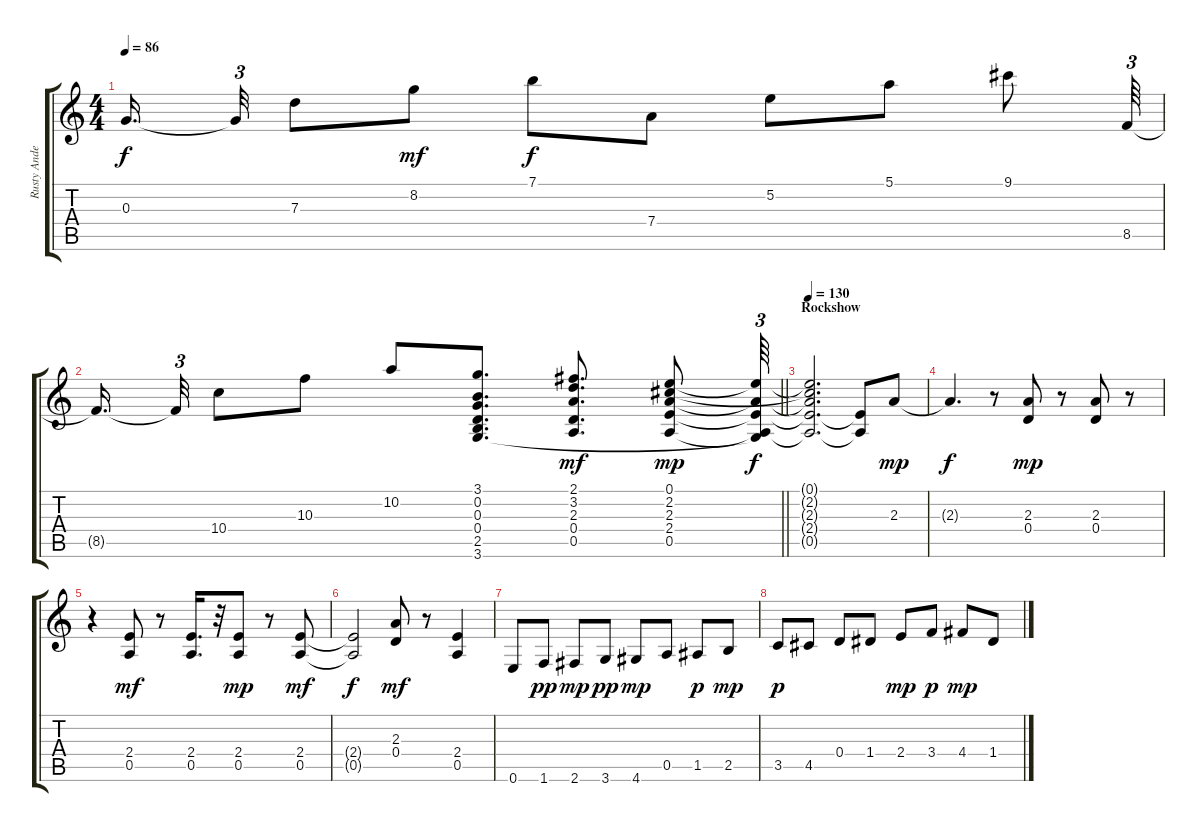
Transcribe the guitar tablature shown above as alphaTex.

\track ("Rusty Anderson" "Rusty Ande") {instrument acousticguitarsteel}
\staff {score tabs}
\tuning (E4 B3 G3 D3 A2 E2) {hide}
\ts (4 4)
\tempo 86
\clef g2
\ks c
0.3{t}.16{d dy f beam splitsecondary} 0.3{t}.32{tu (3 2)} 7.3.8 8.2.8{dy mf} 7.1.8{dy f} 7.4.8 5.2.8 5.1.8 9.1.8 8.5.64{tu (3 2)} |
\barLineRight lightlight
8.5{t}.16{d beam splitsecondary} 8.5{t}.32{tu (3 2)} 10.4.8 10.3.8 10.2.8 (3.1 0.2 0.3 0.4 2.5 3.6).8{d instrument overdrivenguitar} (2.1 3.2 2.3 0.4 0.5).8{d dy mf} (0.1 2.2 2.3 2.4 0.5).8{dy mp} (0.1{t} 2.3{t} 2.4{t} 0.5{t} 3.6{t}).64{tu (3 2) dy f} |
\section ("" "Rockshow")
\tempo 130
(0.1{t} 2.2{t} 2.3{t} 2.4{t} 0.5{t}).2{d volume 13} (2.4{t} 0.5{t}).8 2.3.8{dy mp} |
2.3{t}.4{d dy f} r.8 (2.3 0.4).8{dy mp} r.8 (2.3 0.4).8 r.8 |
r.4 (2.4 0.5).8{dy mf} r.8 (2.4 0.5).16{d} r.32 (2.4 0.5).8{dy mp} r.8 (2.4 0.5).8{dy mf} |
(2.4{t} 0.5{t}).2{dy f} (2.3 0.4).8{dy mf} r.8 (2.4 0.5).4 |
0.6.8 1.6.8{dy pp} 2.6.8{dy mp} 3.6.8{dy pp} 4.6.8{dy mp} 0.5.8 1.5.8{dy p} 2.5.8{dy mp} |
3.5.8{dy p} 4.5.8 0.4.8 1.4.8 2.4.8{dy mp} 3.4.8{dy p} 4.4.8{dy mp} 1.4.8
